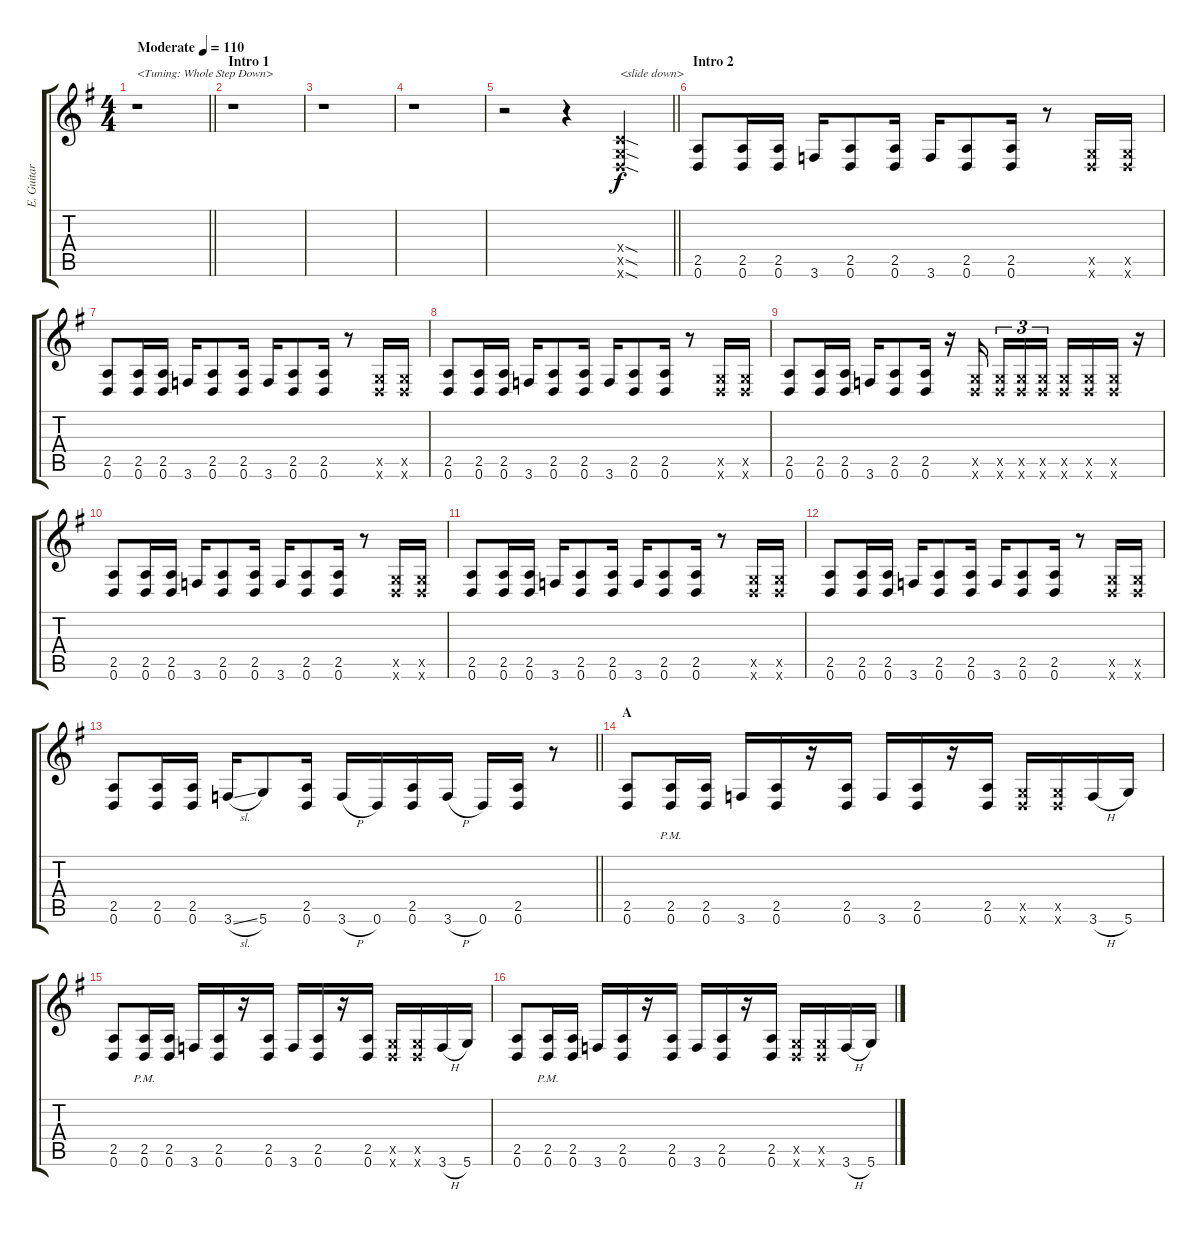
\track ("E. Guitar II" "E. Guitar ") {instrument overdrivenguitar}
\staff {score tabs}
\tuning (D4 A3 F3 C3 G2 D2) {hide}
\ts (4 4)
\tempo (110 "Moderate")
\clef g2
\barLineRight lightlight
\ks g
r.1{txt "<Tuning: Whole Step Down>" dy f instrument overdrivenguitar} |
\section ("" "Intro 1")
r.1 |
r.1 |
r.1 |
\barLineRight lightlight
r.2 r.4 (0.4{sod x} 0.5{sod x} 0.6{sod x}).4{txt "<slide down>"} |
\section ("" "Intro 2")
(2.5 0.6).8 (2.5 0.6).16 (2.5 0.6).16 3.6.16 (2.5 0.6).8 (2.5 0.6).16 3.6.16 (2.5 0.6).8 (2.5 0.6).16 r.8 (0.5{x} 0.6{x}).16 (0.5{x} 0.6{x}).16 |
(2.5 0.6).8 (2.5 0.6).16 (2.5 0.6).16 3.6.16 (2.5 0.6).8 (2.5 0.6).16 3.6.16 (2.5 0.6).8 (2.5 0.6).16 r.8 (0.5{x} 0.6{x}).16 (0.5{x} 0.6{x}).16 |
(2.5 0.6).8 (2.5 0.6).16 (2.5 0.6).16 3.6.16 (2.5 0.6).8 (2.5 0.6).16 3.6.16 (2.5 0.6).8 (2.5 0.6).16 r.8 (0.5{x} 0.6{x}).16 (0.5{x} 0.6{x}).16 |
(2.5 0.6).8 (2.5 0.6).16 (2.5 0.6).16 3.6.16 (2.5 0.6).8 (2.5 0.6).16 r.16 (0.5{x} 0.6{x}).16{beam splitsecondary} (0.5{x} 0.6{x}).16{tu (3 2)} (0.5{x} 0.6{x}).16{tu (3 2)} (0.5{x} 0.6{x}).16{tu (3 2)} (0.5{x} 0.6{x}).16 (0.5{x} 0.6{x}).16 (0.5{x} 0.6{x}).16 r.16 |
(2.5 0.6).8 (2.5 0.6).16 (2.5 0.6).16 3.6.16 (2.5 0.6).8 (2.5 0.6).16 3.6.16 (2.5 0.6).8 (2.5 0.6).16 r.8 (0.5{x} 0.6{x}).16 (0.5{x} 0.6{x}).16 |
(2.5 0.6).8 (2.5 0.6).16 (2.5 0.6).16 3.6.16 (2.5 0.6).8 (2.5 0.6).16 3.6.16 (2.5 0.6).8 (2.5 0.6).16 r.8 (0.5{x} 0.6{x}).16 (0.5{x} 0.6{x}).16 |
(2.5 0.6).8 (2.5 0.6).16 (2.5 0.6).16 3.6.16 (2.5 0.6).8 (2.5 0.6).16 3.6.16 (2.5 0.6).8 (2.5 0.6).16 r.8 (0.5{x} 0.6{x}).16 (0.5{x} 0.6{x}).16 |
\barLineRight lightlight
(2.5 0.6).8 (2.5 0.6).16 (2.5 0.6).16 3.6{sl}.16 5.6.8 (2.5 0.6).16 3.6{h}.16 0.6.16 (2.5 0.6).16 3.6{h}.16 0.6.16 (2.5 0.6).16 r.8 |
\section ("" "A")
(2.5 0.6).8 (2.5{pm} 0.6{pm}).16 (2.5 0.6).16 3.6.16 (2.5 0.6).16 r.16 (2.5 0.6).16 3.6.16 (2.5 0.6).16 r.16 (2.5 0.6).16 (0.5{x} 0.6{x}).16 (0.5{x} 0.6{x}).16 3.6{h}.16 5.6.16 |
(2.5 0.6).8 (2.5{pm} 0.6{pm}).16 (2.5 0.6).16 3.6.16 (2.5 0.6).16 r.16 (2.5 0.6).16 3.6.16 (2.5 0.6).16 r.16 (2.5 0.6).16 (0.5{x} 0.6{x}).16 (0.5{x} 0.6{x}).16 3.6{h}.16 5.6.16 |
(2.5 0.6).8 (2.5{pm} 0.6{pm}).16 (2.5 0.6).16 3.6.16 (2.5 0.6).16 r.16 (2.5 0.6).16 3.6.16 (2.5 0.6).16 r.16 (2.5 0.6).16 (0.5{x} 0.6{x}).16 (0.5{x} 0.6{x}).16 3.6{h}.16 5.6.16
